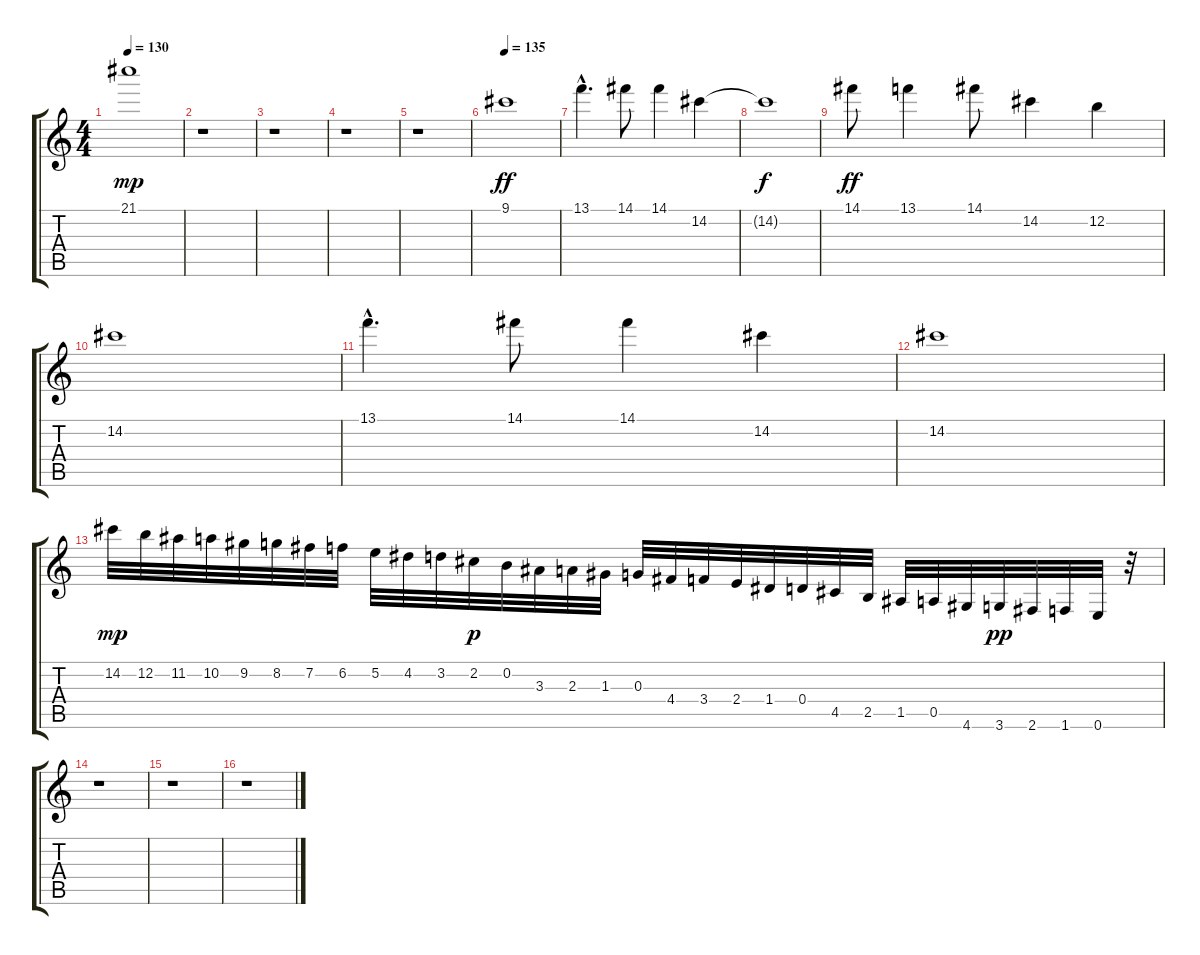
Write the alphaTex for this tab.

\track "" {instrument distortionguitar}
\staff {score tabs}
\tuning (E4 B3 G3 D3 A2 E2) {hide}
\ts (4 4)
\tempo 130
\clef g2
\ks c
21.1.1{dy mp} |
r.1 |
r.1 |
r.1 |
r.1 |
\tempo 135
9.1.1{dy ff} |
13.1{hac}.4{d} 14.1.8 14.1.4 14.2.4 |
14.2{t}.1{dy f} |
14.1.8{dy ff} 13.1.4 14.1.8 14.2.4 12.2.4 |
14.2.1 |
13.1{hac}.4{d} 14.1.8 14.1.4 14.2.4 |
14.2.1 |
14.2.32{dy mp} 12.2.32 11.2.32 10.2.32 9.2.32 8.2.32 7.2.32 6.2.32 5.2.32 4.2.32 3.2.32 2.2.32{dy p} 0.2.32 3.3.32 2.3.32 1.3.32 0.3.32 4.4.32 3.4.32 2.4.32 1.4.32 0.4.32 4.5.32 2.5.32 1.5.32 0.5.32 4.6.32 3.6.32{dy pp} 2.6.32 1.6.32 0.6.32 r.32 |
r.1 |
r.1 |
r.1
